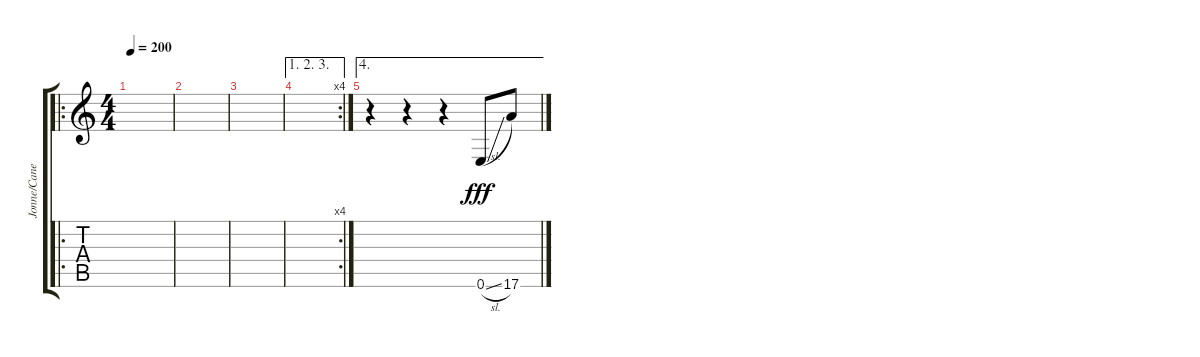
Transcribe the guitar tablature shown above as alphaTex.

\track ("Jonne/Cane" "Jonne/Cane") {instrument distortionguitar}
\staff {score tabs}
\tuning (E4 B3 G3 D3 A2 E2) {hide}
\ro
\ts (4 4)
\tempo 200
\clef g2
\ks c
|
|
|
\ae (1 2 3)
\rc 4
|
\ae 4
r.4 r.4 r.4 0.6{sl}.8{dy fff} 17.6.8
